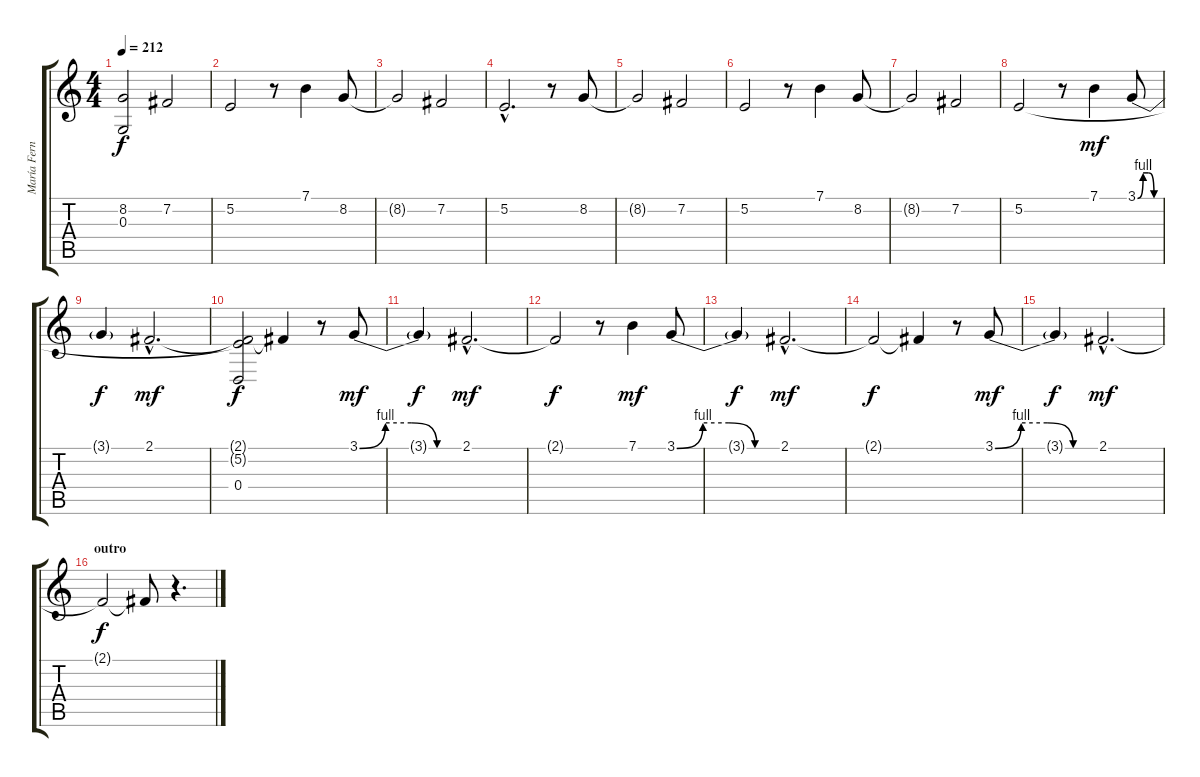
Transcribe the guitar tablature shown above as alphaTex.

\track ("María Fernanda (voz)" "María Fern") {instrument lead3calliope}
\staff {score tabs}
\tuning (E4 B3 G3 D3 A2 E2) {hide}
\ts (4 4)
\tempo 212
\clef g2
\ks c
(8.2{t} 0.3).2{dy f} 7.2.2 |
5.2.2 r.8 7.1.4 8.2.8 |
8.2{t}.2 7.2.2 |
5.2{hac}.2{d} r.8 8.2.8 |
8.2{t}.2 7.2.2 |
5.2.2 r.8 7.1.4 8.2.8 |
8.2{t}.2 7.2.2 |
5.2.2 r.8 7.1.4{dy mf} 3.1{be (custom 0 0 15 4 30 4 45 0 60 0)}.8 |
3.1{t}.4{dy f} 2.1{hac}.2{d dy mf} |
(2.1{t} 5.2{t} 0.4).2{dy f} 2.1{t}.4 r.8 3.1{be (custom 0 0 15 4 30 4 45 0 60 0)}.8{dy mf} |
3.1{t}.4{dy f} 2.1{hac}.2{d dy mf} |
2.1{t}.2{dy f} r.8 7.1.4{dy mf} 3.1{be (custom 0 0 15 4 30 4 45 0 60 0)}.8 |
3.1{t}.4{dy f} 2.1{hac}.2{d dy mf} |
2.1{t}.2{dy f} 2.1{t}.4 r.8 3.1{be (custom 0 0 15 4 30 4 45 0 60 0)}.8{dy mf} |
3.1{t}.4{dy f} 2.1{hac}.2{d dy mf} |
\section ("" "outro")
2.1{t}.2{dy f} 2.1{t}.8 r.4{d}
